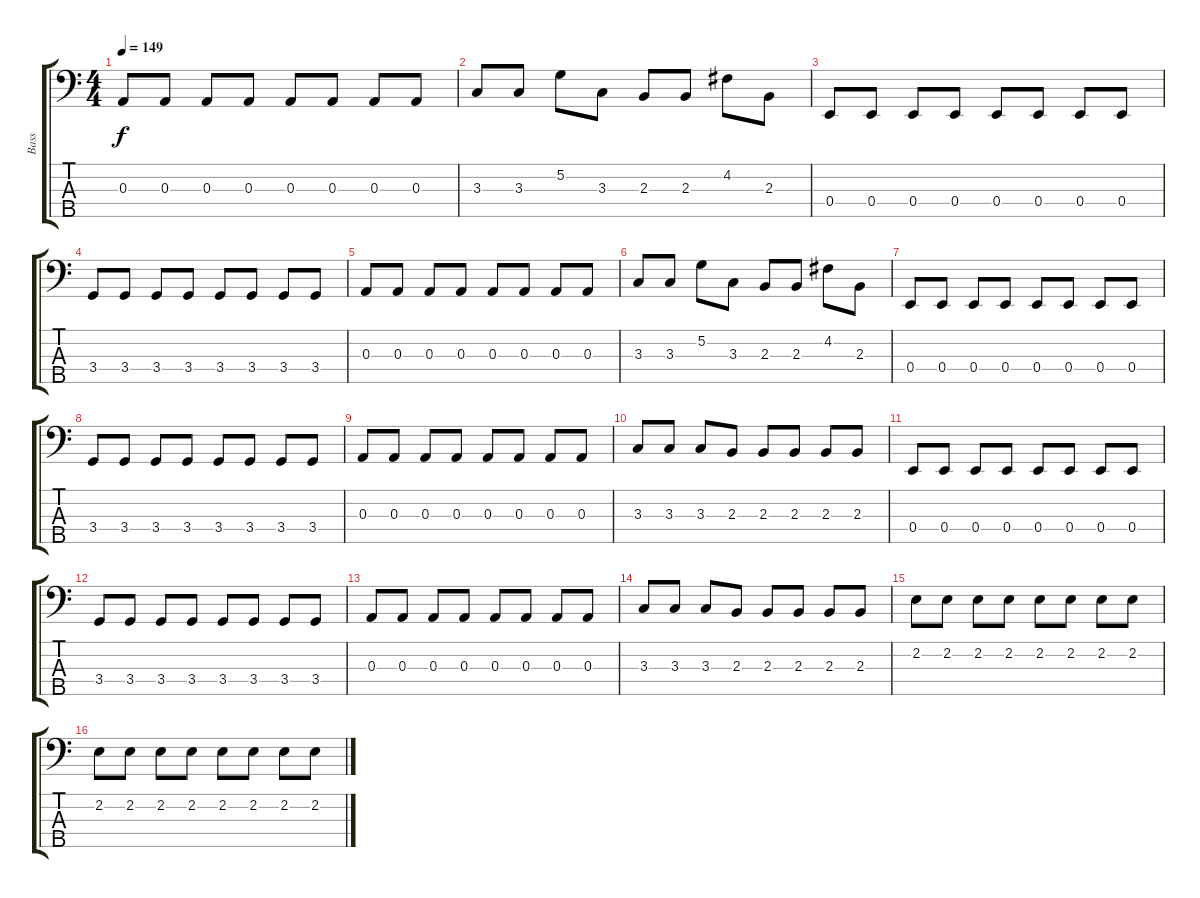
\track ("Bass" "Bass") {instrument electricbasspick}
\staff {score tabs}
\tuning (G2 D2 A1 E1 B0) {hide}
\ts (4 4)
\tempo 149
\clef f4
\ks c
0.3.8{dy f} 0.3.8 0.3.8 0.3.8 0.3.8 0.3.8 0.3.8 0.3.8 |
3.3.8 3.3.8 5.2.8 3.3.8 2.3.8 2.3.8 4.2.8 2.3.8 |
0.4.8 0.4.8 0.4.8 0.4.8 0.4.8 0.4.8 0.4.8 0.4.8 |
3.4.8 3.4.8 3.4.8 3.4.8 3.4.8 3.4.8 3.4.8 3.4.8 |
0.3.8 0.3.8 0.3.8 0.3.8 0.3.8 0.3.8 0.3.8 0.3.8 |
3.3.8 3.3.8 5.2.8 3.3.8 2.3.8 2.3.8 4.2.8 2.3.8 |
0.4.8 0.4.8 0.4.8 0.4.8 0.4.8 0.4.8 0.4.8 0.4.8 |
3.4.8 3.4.8 3.4.8 3.4.8 3.4.8 3.4.8 3.4.8 3.4.8 |
0.3.8 0.3.8 0.3.8 0.3.8 0.3.8 0.3.8 0.3.8 0.3.8 |
3.3.8 3.3.8 3.3.8 2.3.8 2.3.8 2.3.8 2.3.8 2.3.8 |
0.4.8 0.4.8 0.4.8 0.4.8 0.4.8 0.4.8 0.4.8 0.4.8 |
3.4.8 3.4.8 3.4.8 3.4.8 3.4.8 3.4.8 3.4.8 3.4.8 |
0.3.8 0.3.8 0.3.8 0.3.8 0.3.8 0.3.8 0.3.8 0.3.8 |
3.3.8 3.3.8 3.3.8 2.3.8 2.3.8 2.3.8 2.3.8 2.3.8 |
2.2.8{volume 8 instrument lead2sawtooth} 2.2.8{volume 16} 2.2.8 2.2.8 2.2.8 2.2.8 2.2.8 2.2.8 |
2.2.8 2.2.8 2.2.8 2.2.8 2.2.8 2.2.8 2.2.8 2.2.8
